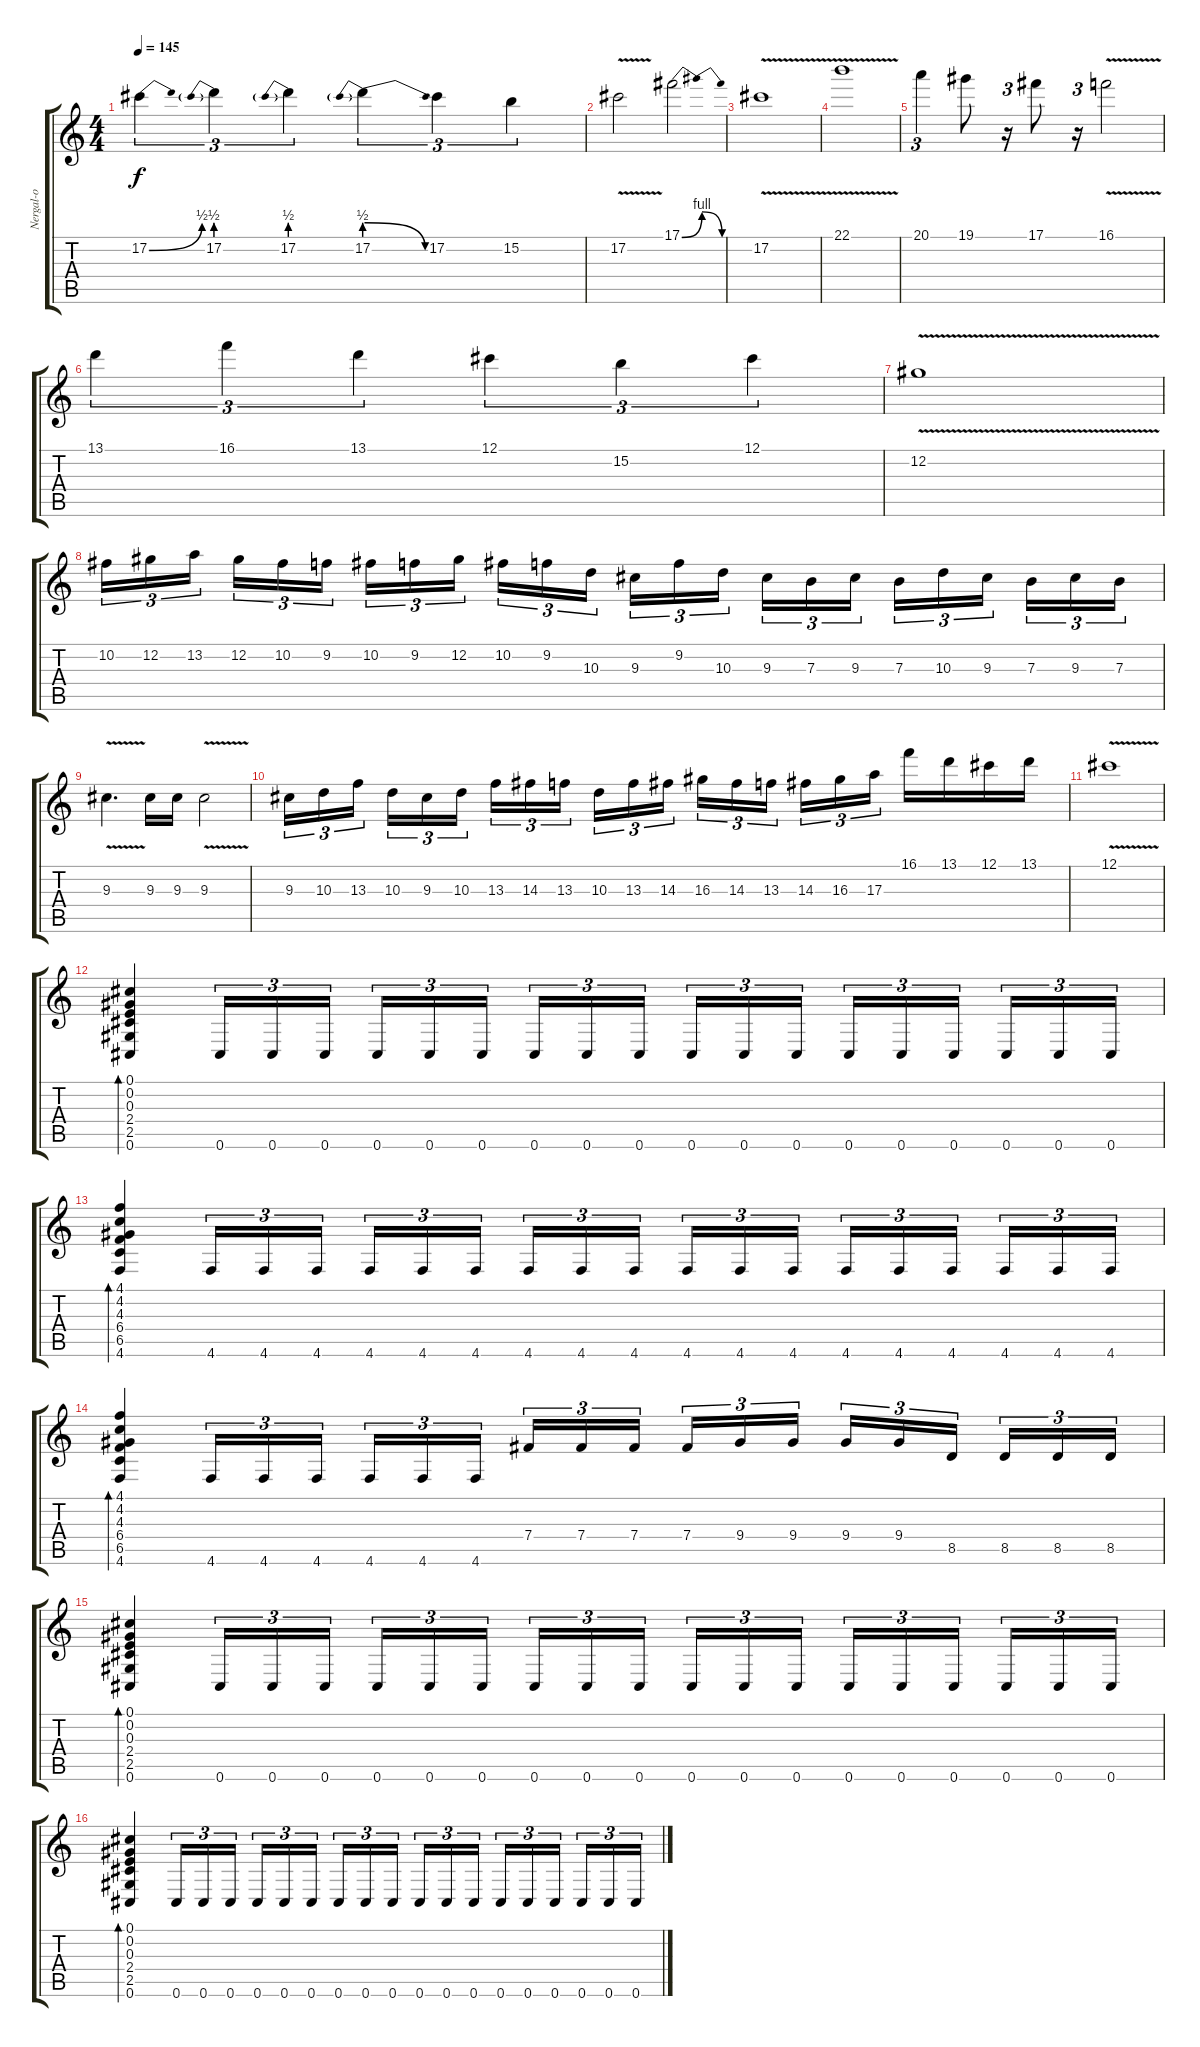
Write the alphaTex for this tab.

\track ("Nergal-o" "Nergal-o") {instrument distortionguitar}
\staff {score tabs}
\tuning (Db4 Ab3 E3 B2 Gb2 Db2) {hide}
\ts (4 4)
\tempo 145
\clef g2
\ks c
17.2{be (bend 0 0 60 2)}.4{tu (3 2) dy f} 17.2{be (prebend 0 2 60 2)}.4{tu (3 2)} 17.2{be (prebend 0 2 60 2)}.4{tu (3 2)} 17.2{be (prebendrelease 0 2 60 0)}.4{tu (3 2)} 17.2.4{tu (3 2)} 15.2.4{tu (3 2)} |
17.2{v}.2 17.1{be (bendrelease 0 0 15 4 45 4 60 0)}.2 |
17.2{v}.1 |
22.1{v}.1 |
20.1.4{tu (3 2)} 19.1.8 r.16{tu (3 2)} 17.1.8 r.16{tu (3 2)} 16.1{v}.2 |
13.1.4{tu (3 2)} 16.1.4{tu (3 2)} 13.1.4{tu (3 2)} 12.1.4{tu (3 2)} 15.2.4{tu (3 2)} 12.1.4{tu (3 2)} |
12.2{v}.1 |
10.2.16{tu (3 2)} 12.2.16{tu (3 2)} 13.2.16{tu (3 2) beam splitsecondary} 12.2.16{tu (3 2)} 10.2.16{tu (3 2)} 9.2.16{tu (3 2)} 10.2.16{tu (3 2)} 9.2.16{tu (3 2)} 12.2.16{tu (3 2) beam splitsecondary} 10.2.16{tu (3 2)} 9.2.16{tu (3 2)} 10.3.16{tu (3 2)} 9.3.16{tu (3 2)} 9.2.16{tu (3 2)} 10.3.16{tu (3 2) beam splitsecondary} 9.3.16{tu (3 2)} 7.3.16{tu (3 2)} 9.3.16{tu (3 2)} 7.3.16{tu (3 2)} 10.3.16{tu (3 2)} 9.3.16{tu (3 2) beam splitsecondary} 7.3.16{tu (3 2)} 9.3.16{tu (3 2)} 7.3.16{tu (3 2)} |
9.3{v}.4{d} 9.3.16 9.3.16 9.3{v}.2 |
9.3.16{tu (3 2)} 10.3.16{tu (3 2)} 13.3.16{tu (3 2) beam splitsecondary} 10.3.16{tu (3 2)} 9.3.16{tu (3 2)} 10.3.16{tu (3 2)} 13.3.16{tu (3 2)} 14.3.16{tu (3 2)} 13.3.16{tu (3 2) beam splitsecondary} 10.3.16{tu (3 2)} 13.3.16{tu (3 2)} 14.3.16{tu (3 2)} 16.3.16{tu (3 2)} 14.3.16{tu (3 2)} 13.3.16{tu (3 2) beam splitsecondary} 14.3.16{tu (3 2)} 16.3.16{tu (3 2)} 17.3.16{tu (3 2)} 16.1.16 13.1.16 12.1.16 13.1.16 |
12.1{v}.1 |
(0.1 0.2 0.3 2.4 2.5 0.6).4{bd 120} 0.6.16{tu (3 2)} 0.6.16{tu (3 2)} 0.6.16{tu (3 2) beam splitsecondary} 0.6.16{tu (3 2)} 0.6.16{tu (3 2)} 0.6.16{tu (3 2)} 0.6.16{tu (3 2)} 0.6.16{tu (3 2)} 0.6.16{tu (3 2) beam splitsecondary} 0.6.16{tu (3 2)} 0.6.16{tu (3 2)} 0.6.16{tu (3 2)} 0.6.16{tu (3 2)} 0.6.16{tu (3 2)} 0.6.16{tu (3 2) beam splitsecondary} 0.6.16{tu (3 2)} 0.6.16{tu (3 2)} 0.6.16{tu (3 2)} |
(4.1 4.2 4.3 6.4 6.5 4.6).4{bd 120} 4.6.16{tu (3 2)} 4.6.16{tu (3 2)} 4.6.16{tu (3 2) beam splitsecondary} 4.6.16{tu (3 2)} 4.6.16{tu (3 2)} 4.6.16{tu (3 2)} 4.6.16{tu (3 2)} 4.6.16{tu (3 2)} 4.6.16{tu (3 2) beam splitsecondary} 4.6.16{tu (3 2)} 4.6.16{tu (3 2)} 4.6.16{tu (3 2)} 4.6.16{tu (3 2)} 4.6.16{tu (3 2)} 4.6.16{tu (3 2) beam splitsecondary} 4.6.16{tu (3 2)} 4.6.16{tu (3 2)} 4.6.16{tu (3 2)} |
(4.1 4.2 4.3 6.4 6.5 4.6).4{bd 120} 4.6.16{tu (3 2)} 4.6.16{tu (3 2)} 4.6.16{tu (3 2) beam splitsecondary} 4.6.16{tu (3 2)} 4.6.16{tu (3 2)} 4.6.16{tu (3 2)} 7.4.16{tu (3 2)} 7.4.16{tu (3 2)} 7.4.16{tu (3 2) beam splitsecondary} 7.4.16{tu (3 2)} 9.4.16{tu (3 2)} 9.4.16{tu (3 2)} 9.4.16{tu (3 2)} 9.4.16{tu (3 2)} 8.5.16{tu (3 2) beam splitsecondary} 8.5.16{tu (3 2)} 8.5.16{tu (3 2)} 8.5.16{tu (3 2)} |
(0.1 0.2 0.3 2.4 2.5 0.6).4{bd 120} 0.6.16{tu (3 2)} 0.6.16{tu (3 2)} 0.6.16{tu (3 2) beam splitsecondary} 0.6.16{tu (3 2)} 0.6.16{tu (3 2)} 0.6.16{tu (3 2)} 0.6.16{tu (3 2)} 0.6.16{tu (3 2)} 0.6.16{tu (3 2) beam splitsecondary} 0.6.16{tu (3 2)} 0.6.16{tu (3 2)} 0.6.16{tu (3 2)} 0.6.16{tu (3 2)} 0.6.16{tu (3 2)} 0.6.16{tu (3 2) beam splitsecondary} 0.6.16{tu (3 2)} 0.6.16{tu (3 2)} 0.6.16{tu (3 2)} |
(0.1 0.2 0.3 2.4 2.5 0.6).4{bd 120} 0.6.16{tu (3 2)} 0.6.16{tu (3 2)} 0.6.16{tu (3 2) beam splitsecondary} 0.6.16{tu (3 2)} 0.6.16{tu (3 2)} 0.6.16{tu (3 2)} 0.6.16{tu (3 2)} 0.6.16{tu (3 2)} 0.6.16{tu (3 2) beam splitsecondary} 0.6.16{tu (3 2)} 0.6.16{tu (3 2)} 0.6.16{tu (3 2)} 0.6.16{tu (3 2)} 0.6.16{tu (3 2)} 0.6.16{tu (3 2) beam splitsecondary} 0.6.16{tu (3 2)} 0.6.16{tu (3 2)} 0.6.16{tu (3 2)}
